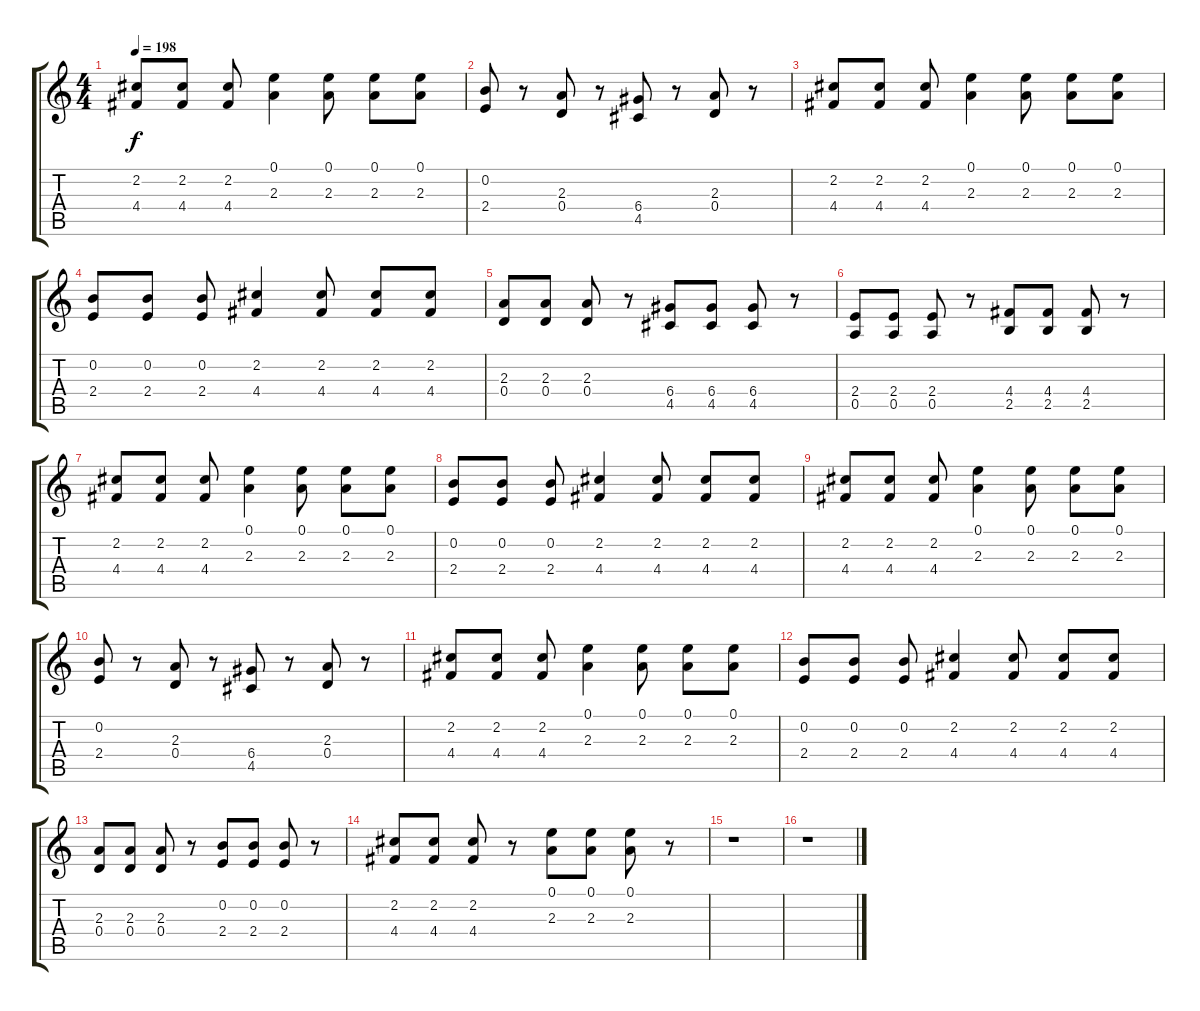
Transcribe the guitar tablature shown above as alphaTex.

\track "" {instrument overdrivenguitar}
\staff {score tabs}
\tuning (E4 B3 G3 D3 A2 E2) {hide}
\ts (4 4)
\tempo 198
\clef g2
\ks c
(2.2 4.4).8{dy f} (2.2 4.4).8 (2.2 4.4).8 (0.1 2.3).4 (0.1 2.3).8 (0.1 2.3).8 (0.1 2.3).8 |
(0.2 2.4).8 r.8 (2.3 0.4).8 r.8 (6.4 4.5).8 r.8 (2.3 0.4).8 r.8 |
(2.2 4.4).8 (2.2 4.4).8 (2.2 4.4).8 (0.1 2.3).4 (0.1 2.3).8 (0.1 2.3).8 (0.1 2.3).8 |
(0.2 2.4).8 (0.2 2.4).8 (0.2 2.4).8 (2.2 4.4).4 (2.2 4.4).8 (2.2 4.4).8 (2.2 4.4).8 |
(2.3 0.4).8 (2.3 0.4).8 (2.3 0.4).8 r.8 (6.4 4.5).8 (6.4 4.5).8 (6.4 4.5).8 r.8 |
(2.4 0.5).8 (2.4 0.5).8 (2.4 0.5).8 r.8 (4.4 2.5).8 (4.4 2.5).8 (4.4 2.5).8 r.8 |
(2.2 4.4).8 (2.2 4.4).8 (2.2 4.4).8 (0.1 2.3).4 (0.1 2.3).8 (0.1 2.3).8 (0.1 2.3).8 |
(0.2 2.4).8 (0.2 2.4).8 (0.2 2.4).8 (2.2 4.4).4 (2.2 4.4).8 (2.2 4.4).8 (2.2 4.4).8 |
(2.2 4.4).8 (2.2 4.4).8 (2.2 4.4).8 (0.1 2.3).4 (0.1 2.3).8 (0.1 2.3).8 (0.1 2.3).8 |
(0.2 2.4).8 r.8 (2.3 0.4).8 r.8 (6.4 4.5).8 r.8 (2.3 0.4).8 r.8 |
(2.2 4.4).8 (2.2 4.4).8 (2.2 4.4).8 (0.1 2.3).4 (0.1 2.3).8 (0.1 2.3).8 (0.1 2.3).8 |
(0.2 2.4).8 (0.2 2.4).8 (0.2 2.4).8 (2.2 4.4).4 (2.2 4.4).8 (2.2 4.4).8 (2.2 4.4).8 |
(2.3 0.4).8 (2.3 0.4).8 (2.3 0.4).8 r.8 (0.2 2.4).8 (0.2 2.4).8 (0.2 2.4).8 r.8 |
(2.2 4.4).8 (2.2 4.4).8 (2.2 4.4).8 r.8 (0.1 2.3).8 (0.1 2.3).8 (0.1 2.3).8 r.8 |
r.1 |
r.1
